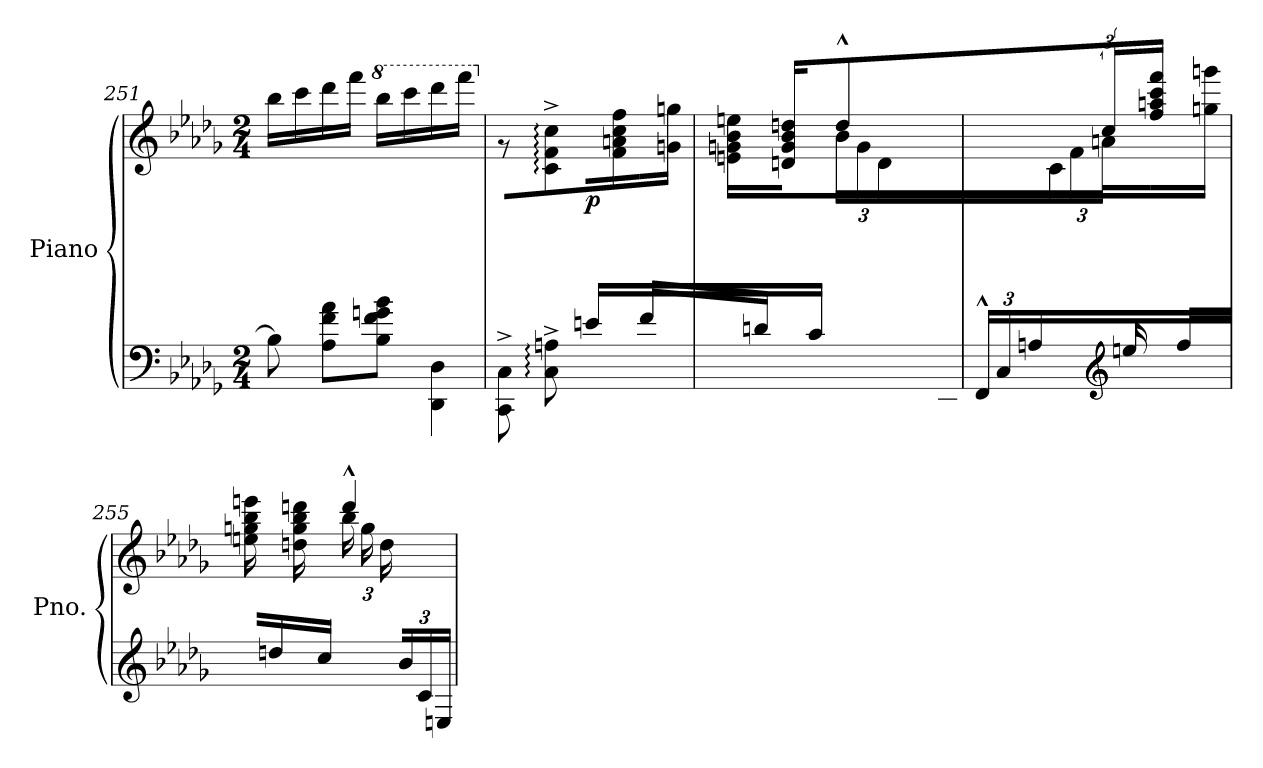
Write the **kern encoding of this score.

**kern	**kern	**dynam
*part1	*part1	*part1
*staff2	*staff1	*staff1/2
*I"Piano	*	*
*I'Pno.	*	*
!!LO:PB:g=z
*clefF4	*clefG2	*
*k[b-e-a-d-g-]	*k[b-e-a-d-g-]	*
*M2/4	*M2/4	*
=251	=251	=251
8B-\]	16bb-\LL	.
.	16ccc\	.
8A-\ 8f\ 8a-\L	16ddd-\	.
.	16fff\JJ	.
*	*8va	*
8B-\ 8f\ 8gn\ 8b-\J	16bbb-\LL	.
.	16cccc\	.
8DD-\ 8D-\L	16dddd-\	.
.	16ffff\JJ	.
=252	=252	=252
*^	*	*
*	*	*X8va	*
4ryy	8CC\^ 8C\^J	8r	.
.	8C\:^ 8An\:^	8c/:^ 8f/:^ 8cc/:^	.
!	!	!	!LO:DY:b
16en/LL	4rBByy	16ryy	p
16ryy	.	16f\ 16an\ 16cc\ 16ff\JJ	.
16f/LL	.	16ryy	.
16ryy	.	16gn\ 16ggn\JJ	.
=253	=253	=253	=253
*	*^	*^	*
16ryy	4.ryy	4ryy	16en\ 16gn\ 16b-\ 16een\LL	4rDyy	.
16dn/JJ	.	.	16ryy	.	.
16ryy	.	.	16dn\ 16g\ 16b-\ 16ddn\LL	.	.
16c/JJ	.	.	16ryy	.	.
*	*	*	*	*Xbrackettup	*
4ryy	.	4ryy	4dd^^/	24b-\LL	.
.	.	.	.	24g\	.
.	.	.	.	24d\	.
*	*Xbrackettup	*	*	*	*
.	24B-/	.	.	8ryy	.
.	24C/	.	.	.	.
.	24EEn/JJ	.	.	.	.
!!LO:LB:g=z	!!
=254	=254	=254	=254	=254	=254
4ryy	24FF^^/LL	4ryy	8ryy	8ryy	.
.	24C/	.	.	.	.
.	24An/	.	.	.	.
*	*	*	*brackettup	*Xbrackettup	*
.	4.ryy	.	24ryy	24c\	.
.	.	.	24ryy	24f\	.
.	.	.	24cc/	24an\JJ	.
*clefG2	*	*	*	*	*
16een/LL	.	4ryy	16ryy	4rcyy	.
16ryy	.	.	16ff\ 16aan\ 16ccc\ 16fff\JJ	.	.
16ff/LL	.	.	16ryy	.	.
16ryy	.	.	16ggn\ 16gggn\JJ	.	.
=255	=255	=255	=255	=255	=255
16ryy	4.ryy	4rgyy	16een\ 16ggn\ 16bb-\ 16eeen\LL	4ryy	.
16ddn/	.	.	16ryy	.	.
16ryy	.	.	16ddn\ 16gg\ 16bb-\ 16dddn\	.	.
16cc/JJ	.	.	16ryy	.	.
4ryy	.	4ryy	4ddd^^/	24bb-\LL	.
.	.	.	.	24gg\	.
.	.	.	.	24dd\	.
.	24b-/	.	.	8ryy	.
.	24c/	.	.	.	.
.	24En/JJ	.	.	.	.
*v	*v	*v	*	*	*
*	*v	*v	*
=	=	=
*-	*-	*-
